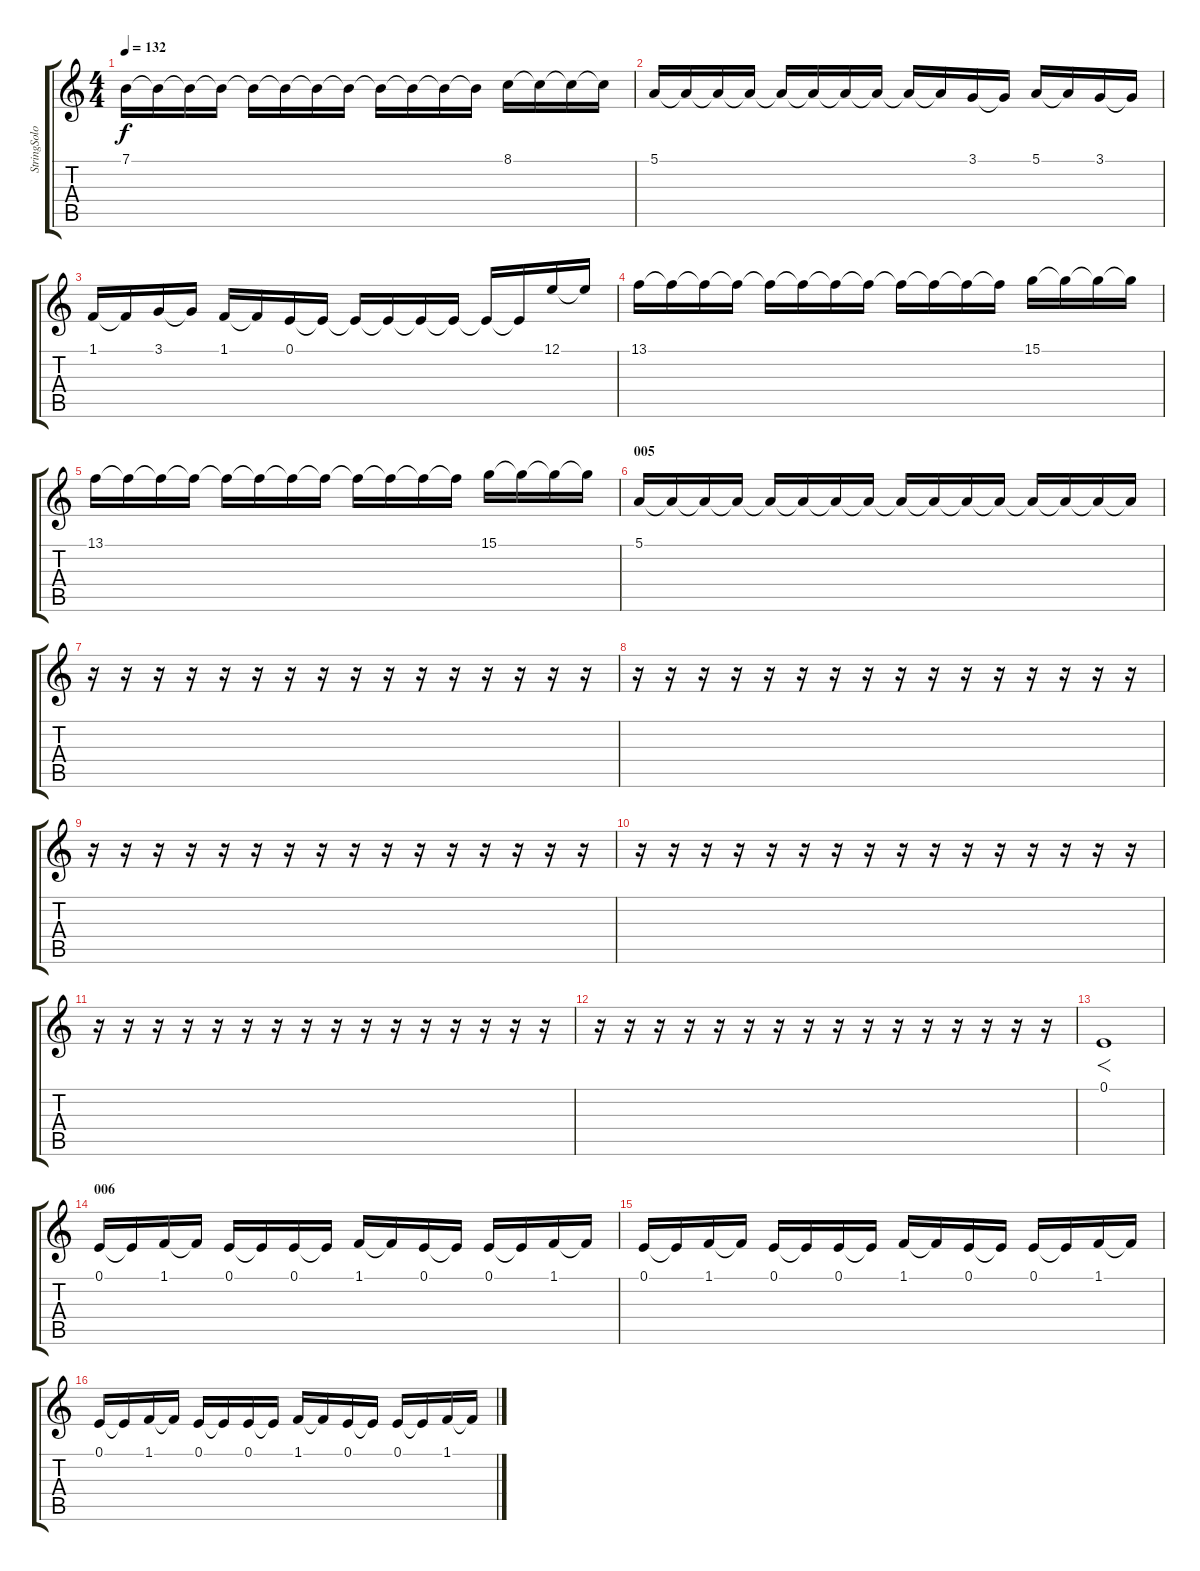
\track ("StringSolo" "StringSolo") {instrument stringensemble1}
\staff {score tabs}
\tuning (E4 B3 G3 D3 A2 E2) {hide}
\ts (4 4)
\tempo 132
\clef g2
\ks c
7.1.16{dy f} 7.1{t}.16 7.1{t}.16 7.1{t}.16 7.1{t}.16 7.1{t}.16 7.1{t}.16 7.1{t}.16 7.1{t}.16 7.1{t}.16 7.1{t}.16 7.1{t}.16 8.1.16 8.1{t}.16 8.1{t}.16 8.1{t}.16 |
5.1.16 5.1{t}.16 5.1{t}.16 5.1{t}.16 5.1{t}.16 5.1{t}.16 5.1{t}.16 5.1{t}.16 5.1{t}.16 5.1{t}.16 3.1.16 3.1{t}.16 5.1.16 5.1{t}.16 3.1.16 3.1{t}.16 |
1.1.16 1.1{t}.16 3.1.16 3.1{t}.16 1.1.16 1.1{t}.16 0.1.16 0.1{t}.16 0.1{t}.16 0.1{t}.16 0.1{t}.16 0.1{t}.16 0.1{t}.16 0.1{t}.16 12.1.16 12.1{t}.16 |
13.1.16 13.1{t}.16 13.1{t}.16 13.1{t}.16 13.1{t}.16 13.1{t}.16 13.1{t}.16 13.1{t}.16 13.1{t}.16 13.1{t}.16 13.1{t}.16 13.1{t}.16 15.1.16 15.1{t}.16 15.1{t}.16 15.1{t}.16 |
13.1.16 13.1{t}.16 13.1{t}.16 13.1{t}.16 13.1{t}.16 13.1{t}.16 13.1{t}.16 13.1{t}.16 13.1{t}.16 13.1{t}.16 13.1{t}.16 13.1{t}.16 15.1.16 15.1{t}.16 15.1{t}.16 15.1{t}.16 |
\section ("" "005")
5.1.16 5.1{t}.16 5.1{t}.16 5.1{t}.16 5.1{t}.16 5.1{t}.16 5.1{t}.16 5.1{t}.16 5.1{t}.16 5.1{t}.16 5.1{t}.16 5.1{t}.16 5.1{t}.16 5.1{t}.16 5.1{t}.16 5.1{t}.16 |
r.16 r.16 r.16 r.16 r.16 r.16 r.16 r.16 r.16 r.16 r.16 r.16 r.16 r.16 r.16 r.16 |
r.16 r.16 r.16 r.16 r.16 r.16 r.16 r.16 r.16 r.16 r.16 r.16 r.16 r.16 r.16 r.16 |
r.16 r.16 r.16 r.16 r.16 r.16 r.16 r.16 r.16 r.16 r.16 r.16 r.16 r.16 r.16 r.16 |
r.16 r.16 r.16 r.16 r.16 r.16 r.16 r.16 r.16 r.16 r.16 r.16 r.16 r.16 r.16 r.16 |
r.16 r.16 r.16 r.16 r.16 r.16 r.16 r.16 r.16 r.16 r.16 r.16 r.16 r.16 r.16 r.16 |
r.16 r.16 r.16 r.16 r.16 r.16 r.16 r.16 r.16 r.16 r.16 r.16 r.16 r.16 r.16 r.16 |
0.1.1{f} |
\section ("" "006")
0.1.16 0.1{t}.16 1.1.16 1.1{t}.16 0.1.16 0.1{t}.16 0.1.16 0.1{t}.16 1.1.16 1.1{t}.16 0.1.16 0.1{t}.16 0.1.16 0.1{t}.16 1.1.16 1.1{t}.16 |
0.1.16 0.1{t}.16 1.1.16 1.1{t}.16 0.1.16 0.1{t}.16 0.1.16 0.1{t}.16 1.1.16 1.1{t}.16 0.1.16 0.1{t}.16 0.1.16 0.1{t}.16 1.1.16 1.1{t}.16 |
0.1.16 0.1{t}.16 1.1.16 1.1{t}.16 0.1.16 0.1{t}.16 0.1.16 0.1{t}.16 1.1.16 1.1{t}.16 0.1.16 0.1{t}.16 0.1.16 0.1{t}.16 1.1.16 1.1{t}.16
